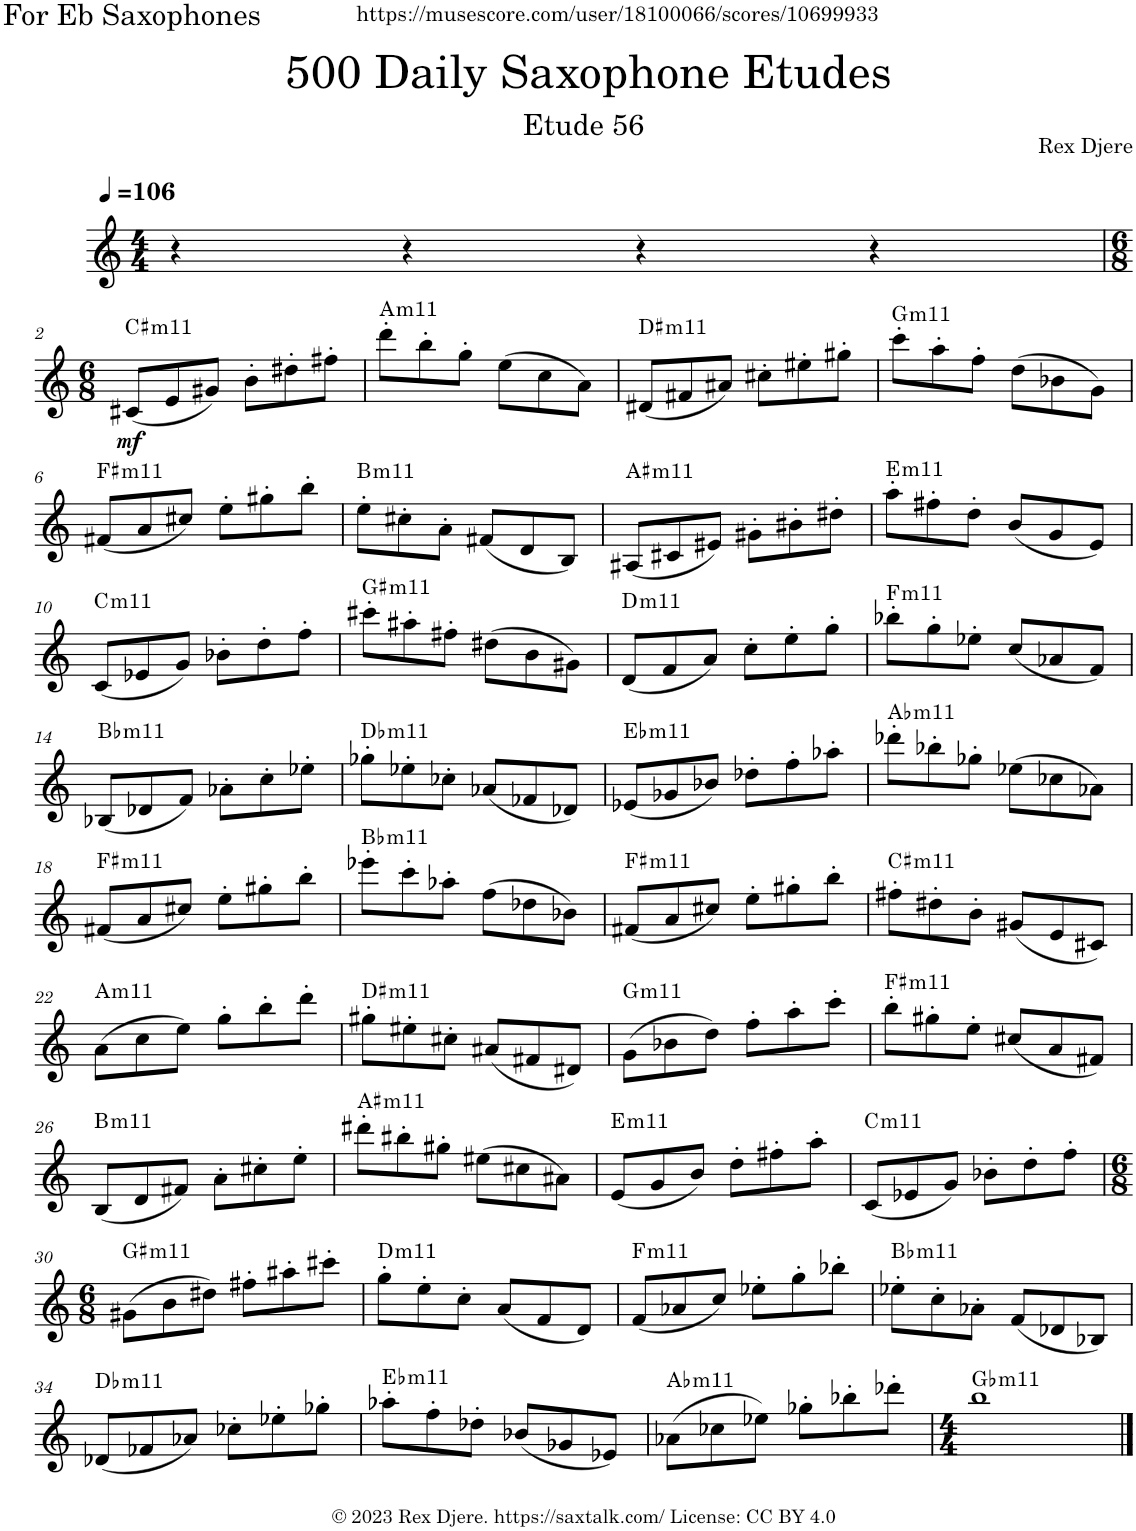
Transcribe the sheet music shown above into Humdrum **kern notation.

**kern	**dynam	**harte
*part1	*part1	*part1
*staff1	*staff1	*
*I"Alto Saxophone	*	*
*I'A. Sax.	*	*
*clefG2	*	*
*Trd5c9	*	*
*k[]	*	*
*M4/4	*	*
*MM106	*	*
=1	=1	=1
4r	.	.
4r	.	.
4r	.	.
4r	.	.
!!LO:LB:g=z
=2	=2	=2
*M6/8	*	*
!	!LO:DY:b	!LO:H:kt=m11
(8c#X/L	mf	C#:min9(11)
8e/	.	.
8g#X/J)	.	.
8b'\L	.	.
8dd#X'\	.	.
8ff#X'\J	.	.
=3	=3	=3
!	!	!LO:H:kt=m11
8ddd'\L	.	A:min9(11)
8bb'\	.	.
8gg'\J	.	.
(8ee\L	.	.
8cc\	.	.
8a\J)	.	.
=4	=4	=4
!	!	!LO:H:kt=m11
(8d#X/L	.	D#:min9(11)
8f#X/	.	.
8a#X/J)	.	.
8cc#X'\L	.	.
8ee#X'\	.	.
8gg#X'\J	.	.
=5	=5	=5
!	!	!LO:H:kt=m11
8ccc'\L	.	G:min9(11)
8aa'\	.	.
8ff'\J	.	.
(8dd\L	.	.
8b-X\	.	.
8g\J)	.	.
!!LO:LB:g=z
=6	=6	=6
!	!	!LO:H:kt=m11
(8f#X/L	.	F#:min9(11)
8a/	.	.
8cc#X/J)	.	.
8ee'\L	.	.
8gg#X'\	.	.
8bb'\J	.	.
=7	=7	=7
!	!	!LO:H:kt=m11
8ee'\L	.	B:min9(11)
8cc#X'\	.	.
8a'\J	.	.
(8f#X/L	.	.
8d/	.	.
8B/J)	.	.
=8	=8	=8
!	!	!LO:H:kt=m11
(8A#X/L	.	A#:min9(11)
8c#X/	.	.
8e#X/J)	.	.
8g#X'\L	.	.
8b#X'\	.	.
8dd#X'\J	.	.
=9	=9	=9
!	!	!LO:H:kt=m11
8aa'\L	.	E:min9(11)
8ff#X'\	.	.
8dd'\J	.	.
(8b/L	.	.
8g/	.	.
8e/J)	.	.
!!LO:LB:g=z
=10	=10	=10
!	!	!LO:H:kt=m11
(8c/L	.	C:min9(11)
8e-X/	.	.
8g/J)	.	.
8b-X'\L	.	.
8dd'\	.	.
8ff'\J	.	.
=11	=11	=11
!	!	!LO:H:kt=m11
8ccc#X'\L	.	G#:min9(11)
8aa#X'\	.	.
8ff#X'\J	.	.
(8dd#X\L	.	.
8b\	.	.
8g#X\J)	.	.
=12	=12	=12
!	!	!LO:H:kt=m11
(8d/L	.	D:min9(11)
8f/	.	.
8a/J)	.	.
8cc'\L	.	.
8ee'\	.	.
8gg'\J	.	.
=13	=13	=13
!	!	!LO:H:kt=m11
8bb-X'\L	.	F:min9(11)
8gg'\	.	.
8ee-X'\J	.	.
(8cc/L	.	.
8a-X/	.	.
8f/J)	.	.
!!LO:LB:g=z
=14	=14	=14
!	!	!LO:H:kt=m11
(8B-X/L	.	Bb:min9(11)
8d-X/	.	.
8f/J)	.	.
8a-X'\L	.	.
8cc'\	.	.
8ee-X'\J	.	.
=15	=15	=15
!	!	!LO:H:kt=m11
8gg-X'\L	.	Db:min9(11)
8ee-X'\	.	.
8cc-X'\J	.	.
(8a-X/L	.	.
8f-X/	.	.
8d-X/J)	.	.
=16	=16	=16
!	!	!LO:H:kt=m11
(8e-X/L	.	Eb:min9(11)
8g-X/	.	.
8b-X/J)	.	.
8dd-X'\L	.	.
8ff'\	.	.
8aa-X'\J	.	.
=17	=17	=17
!	!	!LO:H:kt=m11
8ddd-X'\L	.	Ab:min9(11)
8bb-X'\	.	.
8gg-X'\J	.	.
(8ee-X\L	.	.
8cc-X\	.	.
8a-X\J)	.	.
!!LO:LB:g=z
=18	=18	=18
!	!	!LO:H:kt=m11
(8f#X/L	.	F#:min9(11)
8a/	.	.
8cc#X/J)	.	.
8ee'\L	.	.
8gg#X'\	.	.
8bb'\J	.	.
=19	=19	=19
!	!	!LO:H:kt=m11
8eee-X'\L	.	Bb:min9(11)
8ccc'\	.	.
8aa-X'\J	.	.
(8ff\L	.	.
8dd-X\	.	.
8b-X\J)	.	.
=20	=20	=20
!	!	!LO:H:kt=m11
(8f#X/L	.	F#:min9(11)
8a/	.	.
8cc#X/J)	.	.
8ee'\L	.	.
8gg#X'\	.	.
8bb'\J	.	.
=21	=21	=21
!	!	!LO:H:kt=m11
8ff#X'\L	.	C#:min9(11)
8dd#X'\	.	.
8b'\J	.	.
(8g#X/L	.	.
8e/	.	.
8c#X/J)	.	.
!!LO:LB:g=z
=22	=22	=22
!	!	!LO:H:kt=m11
(8a\L	.	A:min9(11)
8cc\	.	.
8ee\J)	.	.
8gg'\L	.	.
8bb'\	.	.
8ddd'\J	.	.
=23	=23	=23
!	!	!LO:H:kt=m11
8gg#X'\L	.	D#:min9(11)
8ee#X'\	.	.
8cc#X'\J	.	.
(8a#X/L	.	.
8f#X/	.	.
8d#X/J)	.	.
=24	=24	=24
!	!	!LO:H:kt=m11
(8g\L	.	G:min9(11)
8b-X\	.	.
8dd\J)	.	.
8ff'\L	.	.
8aa'\	.	.
8ccc'\J	.	.
=25	=25	=25
!	!	!LO:H:kt=m11
8bb'\L	.	F#:min9(11)
8gg#X'\	.	.
8ee'\J	.	.
(8cc#X/L	.	.
8a/	.	.
8f#X/J)	.	.
!!LO:LB:g=z
=26	=26	=26
!	!	!LO:H:kt=m11
(8B/L	.	B:min9(11)
8d/	.	.
8f#X/J)	.	.
8a'\L	.	.
8cc#X'\	.	.
8ee'\J	.	.
=27	=27	=27
!	!	!LO:H:kt=m11
8ddd#X'\L	.	A#:min9(11)
8bb#X'\	.	.
8gg#X'\J	.	.
(8ee#X\L	.	.
8cc#X\	.	.
8a#X\J)	.	.
=28	=28	=28
!	!	!LO:H:kt=m11
(8e/L	.	E:min9(11)
8g/	.	.
8b/J)	.	.
8dd'\L	.	.
8ff#X'\	.	.
8aa'\J	.	.
=29	=29	=29
!	!	!LO:H:kt=m11
(8c/L	.	C:min9(11)
8e-X/	.	.
8g/J)	.	.
8b-X'\L	.	.
8dd'\	.	.
8ff'\J	.	.
!!LO:LB:g=z
=30	=30	=30
*M6/8	*	*
!	!	!LO:H:kt=m11
(8g#X\L	.	G#:min9(11)
8b\	.	.
8dd#X\J)	.	.
8ff#X'\L	.	.
8aa#X'\	.	.
8ccc#X'\J	.	.
=31	=31	=31
!	!	!LO:H:kt=m11
8gg'\L	.	D:min9(11)
8ee'\	.	.
8cc'\J	.	.
(8a/L	.	.
8f/	.	.
8d/J)	.	.
=32	=32	=32
!	!	!LO:H:kt=m11
(8f/L	.	F:min9(11)
8a-X/	.	.
8cc/J)	.	.
8ee-X'\L	.	.
8gg'\	.	.
8bb-X'\J	.	.
=33	=33	=33
!	!	!LO:H:kt=m11
8ee-X'\L	.	Bb:min9(11)
8cc'\	.	.
8a-X'\J	.	.
(8f/L	.	.
8d-X/	.	.
8B-X/J)	.	.
!!LO:LB:g=z
=34	=34	=34
!	!	!LO:H:kt=m11
(8d-X/L	.	Db:min9(11)
8f-X/	.	.
8a-X/J)	.	.
8cc-X'\L	.	.
8ee-X'\	.	.
8gg-X'\J	.	.
=35	=35	=35
!	!	!LO:H:kt=m11
8aa-X'\L	.	Eb:min9(11)
8ff'\	.	.
8dd-X'\J	.	.
(8b-X/L	.	.
8g-X/	.	.
8e-X/J)	.	.
=36	=36	=36
!	!	!LO:H:kt=m11
(8a-X\L	.	Ab:min9(11)
8cc-X\	.	.
8ee-X\J)	.	.
8gg-X'\L	.	.
8bb-X'\	.	.
8ddd-X'\J	.	.
=37	=37	=37
*M4/4	*	*
!	!	!LO:H:kt=m11
1bb	.	Gb:min9(11)
==	==	==
*-	*-	*-
